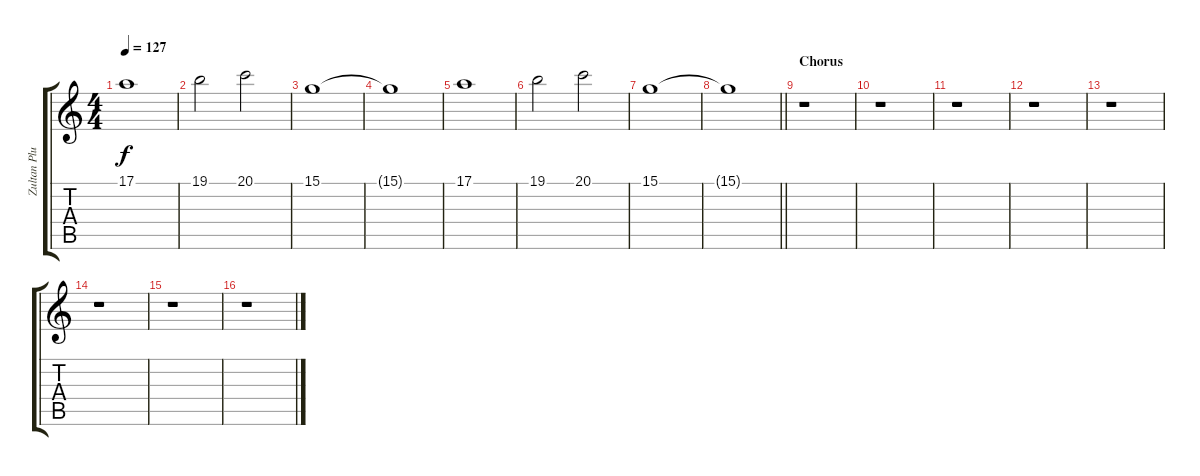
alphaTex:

\track ("Zultan Pluto (Keyboard)" "Zultan Plu") {instrument acousticgrandpiano}
\staff {score tabs}
\tuning (E4 B3 G3 D3 A2 E2) {hide}
\ts (4 4)
\tempo 127
\clef g2
\ks c
17.1.1{dy f} |
19.1.2 20.1.2 |
15.1.1 |
15.1{t}.1 |
17.1.1 |
19.1.2 20.1.2 |
15.1.1 |
\barLineRight lightlight
15.1{t}.1 |
\section ("" "Chorus")
r.1 |
r.1 |
r.1 |
r.1 |
r.1 |
r.1 |
r.1 |
r.1
